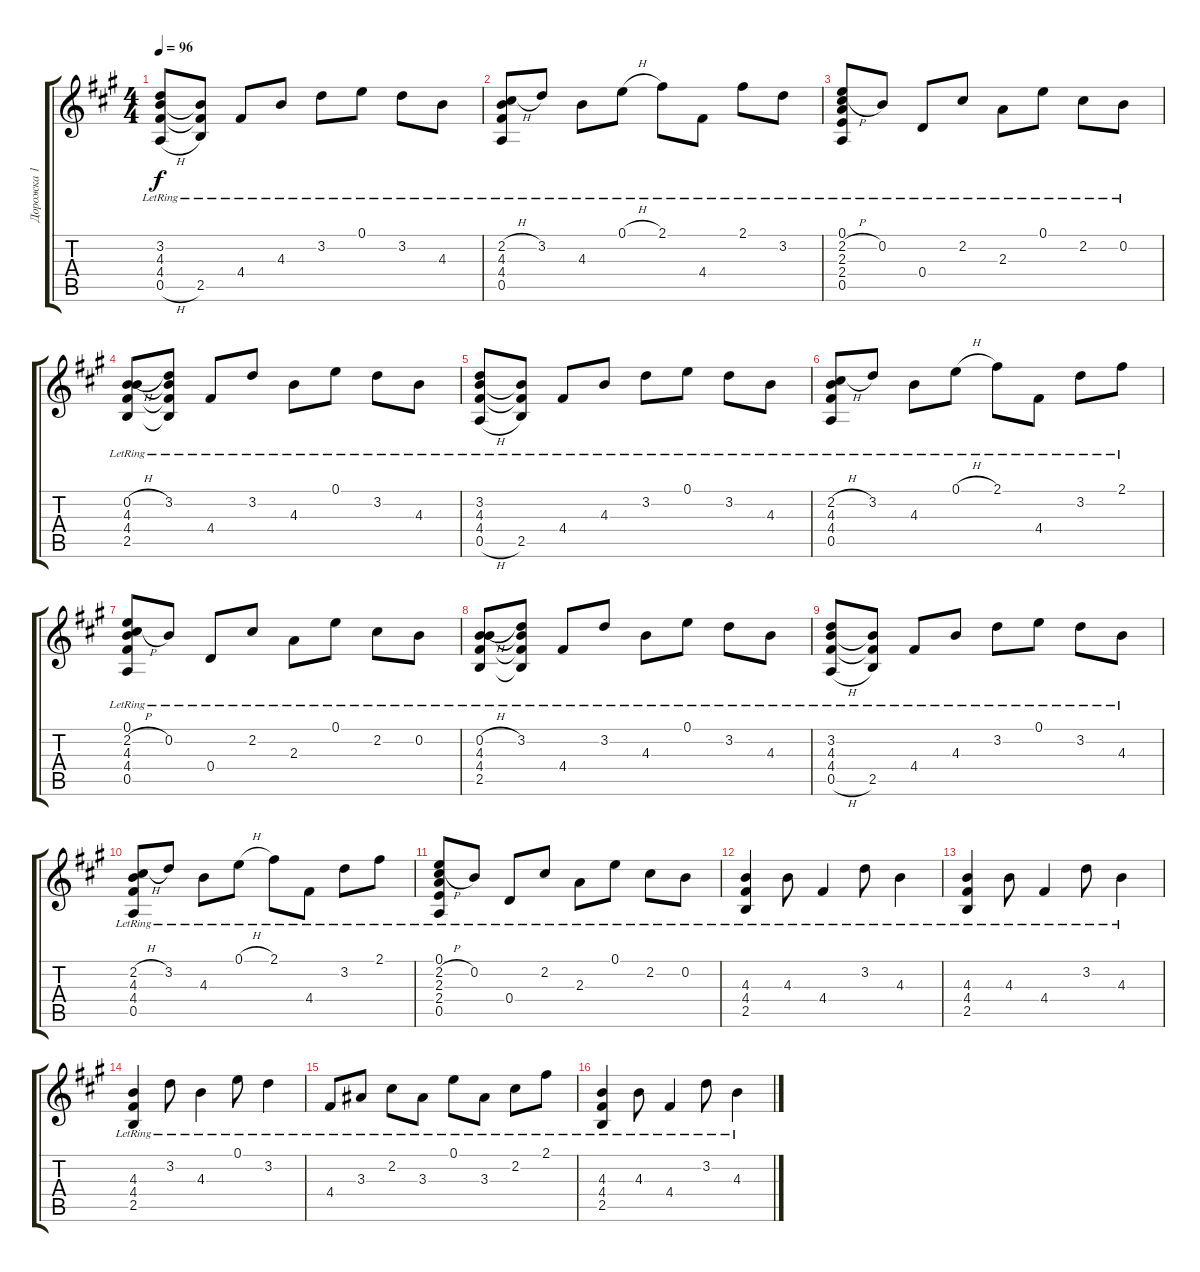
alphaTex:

\track ("Дорожка 1" "Дорожка 1") {solo instrument acousticguitarsteel}
\staff {score tabs}
\tuning (E4 B3 G3 D3 A2 E2) {hide}
\ts (4 4)
\tempo 96
\clef g2
\ks f#minor
(3.2{lr} 4.3{lr} 4.4{lr} 0.5{h lr}).8{dy f} (4.3{t} 4.4{t} 2.5{lr}).8 4.4{lr}.8 4.3{lr}.8 3.2{lr}.8 0.1{lr}.8 3.2{lr}.8 4.3{lr}.8 |
(2.2{h lr} 4.3{lr} 4.4{lr} 0.5{lr}).8 3.2{lr}.8 4.3{lr}.8 0.1{h lr}.8 2.1{lr}.8 4.4{lr}.8 2.1{lr}.8 3.2{lr}.8 |
(0.1{lr} 2.2{h lr} 2.3{lr} 2.4 0.5{lr}).8 0.2{lr}.8 0.4{lr}.8 2.2{lr}.8 2.3{lr}.8 0.1{lr}.8 2.2{lr}.8 0.2{lr}.8 |
(0.2{h lr} 4.3{lr} 4.4{lr} 2.5{lr}).8 (3.2{lr} 4.3{t} 4.4{t} 2.5{t}).8 4.4{lr}.8 3.2{lr}.8 4.3{lr}.8 0.1{lr}.8 3.2{lr}.8 4.3{lr}.8 |
(3.2{lr} 4.3{lr} 4.4{lr} 0.5{h lr}).8 (4.3{t} 4.4{t} 2.5{lr}).8 4.4{lr}.8 4.3{lr}.8 3.2{lr}.8 0.1{lr}.8 3.2{lr}.8 4.3{lr}.8 |
(2.2{h lr} 4.3{lr} 4.4{lr} 0.5{lr}).8 3.2{lr}.8 4.3{lr}.8 0.1{h lr}.8 2.1{lr}.8 4.4{lr}.8 3.2{lr}.8 2.1{lr}.8 |
(0.1{lr} 2.2{h lr} 4.3{lr} 4.4{lr} 0.5{lr}).8 0.2{lr}.8 0.4{lr}.8 2.2{lr}.8 2.3{lr}.8 0.1{lr}.8 2.2{lr}.8 0.2{lr}.8 |
(0.2{h lr} 4.3{lr} 4.4{lr} 2.5{lr}).8 (3.2{lr} 4.3{t} 4.4{t} 2.5{t}).8 4.4{lr}.8 3.2{lr}.8 4.3{lr}.8 0.1{lr}.8 3.2{lr}.8 4.3{lr}.8 |
(3.2{lr} 4.3{lr} 4.4{lr} 0.5{h lr}).8 (4.3{t} 4.4{t} 2.5{lr}).8 4.4{lr}.8 4.3{lr}.8 3.2{lr}.8 0.1{lr}.8 3.2{lr}.8 4.3{lr}.8 |
(2.2{h lr} 4.3{lr} 4.4{lr} 0.5{lr}).8 3.2{lr}.8 4.3{lr}.8 0.1{h lr}.8 2.1{lr}.8 4.4{lr}.8 3.2{lr}.8 2.1{lr}.8 |
(0.1{lr} 2.2{h lr} 2.3{lr} 2.4{lr} 0.5{lr}).8 0.2{lr}.8 0.4{lr}.8 2.2{lr}.8 2.3{lr}.8 0.1{lr}.8 2.2{lr}.8 0.2{lr}.8 |
(4.3{lr} 4.4{lr} 2.5{lr}).4 4.3{lr}.8 4.4{lr}.4 3.2{lr}.8 4.3{lr}.4 |
(4.3{lr} 4.4{lr} 2.5{lr}).4 4.3{lr}.8 4.4{lr}.4 3.2{lr}.8 4.3{lr}.4 |
(4.3{lr} 4.4{lr} 2.5{lr}).4 3.2{lr}.8 4.3{lr}.4 0.1{lr}.8 3.2{lr}.4 |
4.4{lr}.8 3.3{lr}.8 2.2{lr}.8 3.3{lr}.8 0.1{lr}.8 3.3{lr}.8 2.2{lr}.8 2.1{lr}.8 |
(4.3{lr} 4.4{lr} 2.5{lr}).4 4.3{lr}.8 4.4{lr}.4 3.2{lr}.8 4.3{lr}.4
